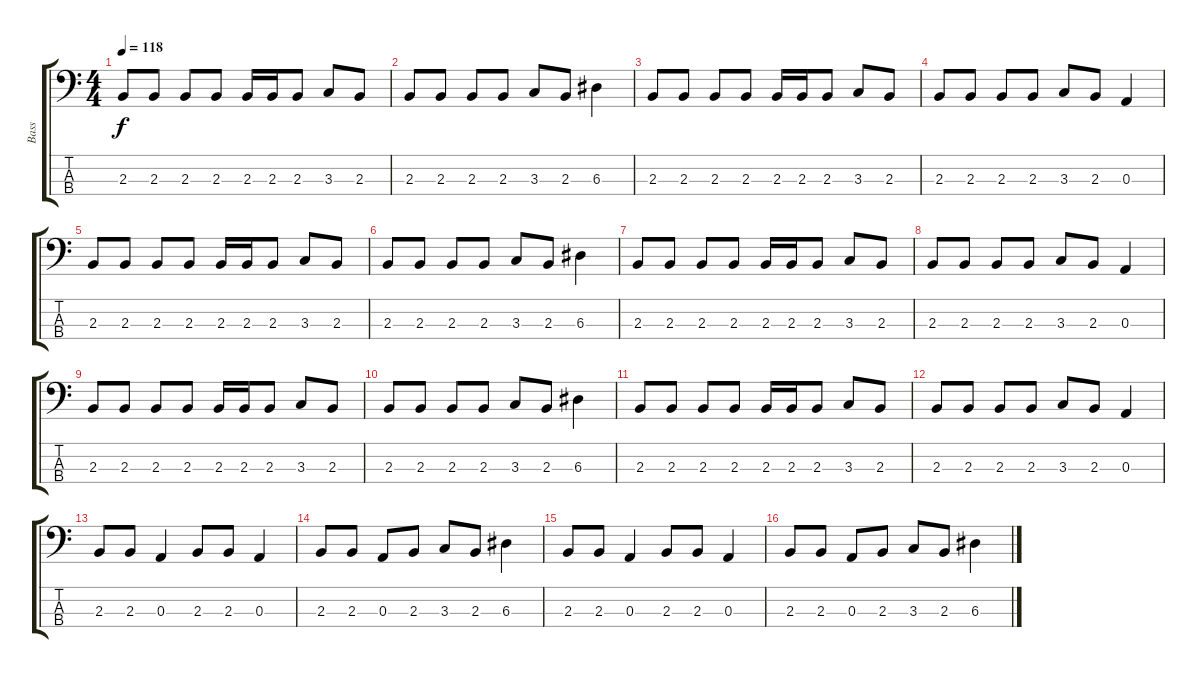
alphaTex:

\track ("Bass" "Bass") {instrument electricbassfinger}
\staff {score tabs}
\tuning (G2 D2 A1 E1) {hide}
\ts (4 4)
\tempo 118
\clef f4
\ks c
2.3.8{dy f} 2.3.8 2.3.8 2.3.8 2.3.16 2.3.16 2.3.8 3.3.8 2.3.8 |
2.3.8 2.3.8 2.3.8 2.3.8 3.3.8 2.3.8 6.3.4 |
2.3.8 2.3.8 2.3.8 2.3.8 2.3.16 2.3.16 2.3.8 3.3.8 2.3.8 |
2.3.8 2.3.8 2.3.8 2.3.8 3.3.8 2.3.8 0.3.4 |
2.3.8 2.3.8 2.3.8 2.3.8 2.3.16 2.3.16 2.3.8 3.3.8 2.3.8 |
2.3.8 2.3.8 2.3.8 2.3.8 3.3.8 2.3.8 6.3.4 |
2.3.8 2.3.8 2.3.8 2.3.8 2.3.16 2.3.16 2.3.8 3.3.8 2.3.8 |
2.3.8 2.3.8 2.3.8 2.3.8 3.3.8 2.3.8 0.3.4 |
2.3.8 2.3.8 2.3.8 2.3.8 2.3.16 2.3.16 2.3.8 3.3.8 2.3.8 |
2.3.8 2.3.8 2.3.8 2.3.8 3.3.8 2.3.8 6.3.4 |
2.3.8 2.3.8 2.3.8 2.3.8 2.3.16 2.3.16 2.3.8 3.3.8 2.3.8 |
2.3.8 2.3.8 2.3.8 2.3.8 3.3.8 2.3.8 0.3.4 |
2.3.8 2.3.8 0.3.4 2.3.8 2.3.8 0.3.4 |
2.3.8 2.3.8 0.3.8 2.3.8 3.3.8 2.3.8 6.3.4 |
2.3.8 2.3.8 0.3.4 2.3.8 2.3.8 0.3.4 |
2.3.8 2.3.8 0.3.8 2.3.8 3.3.8 2.3.8 6.3.4
